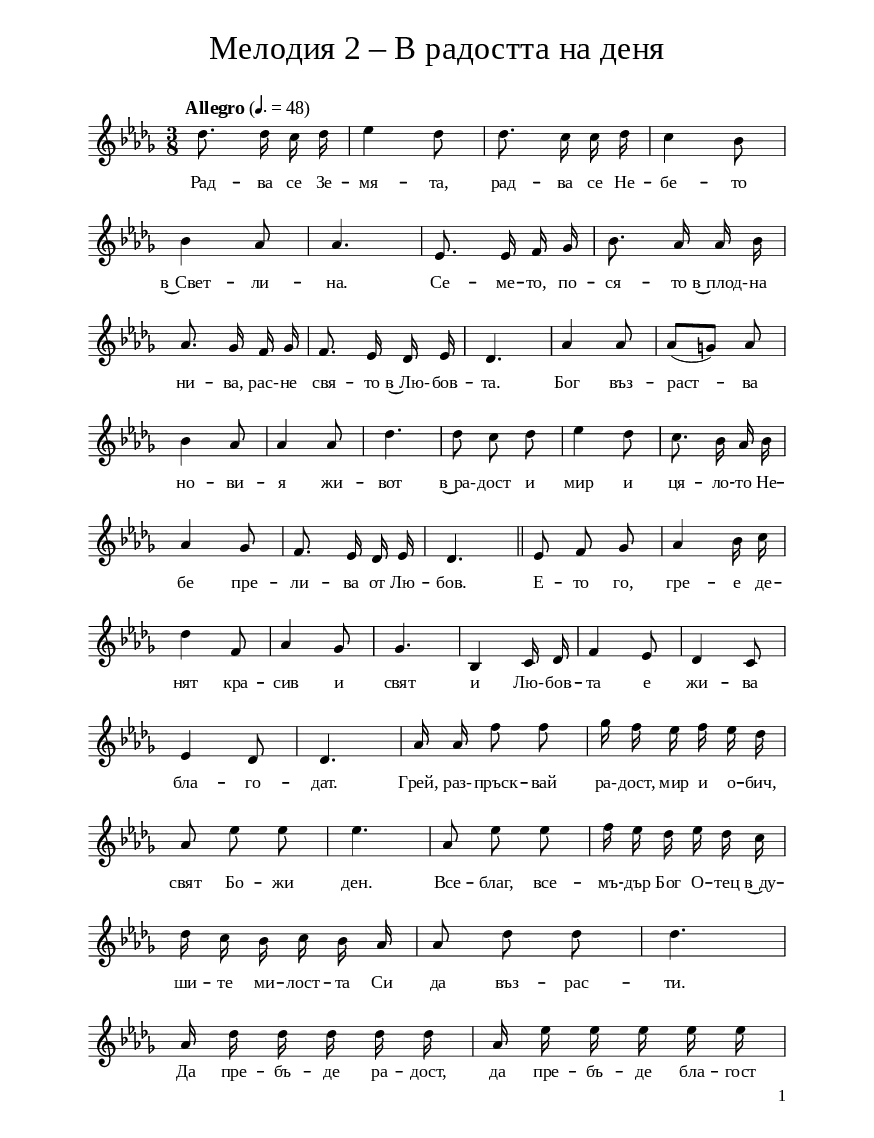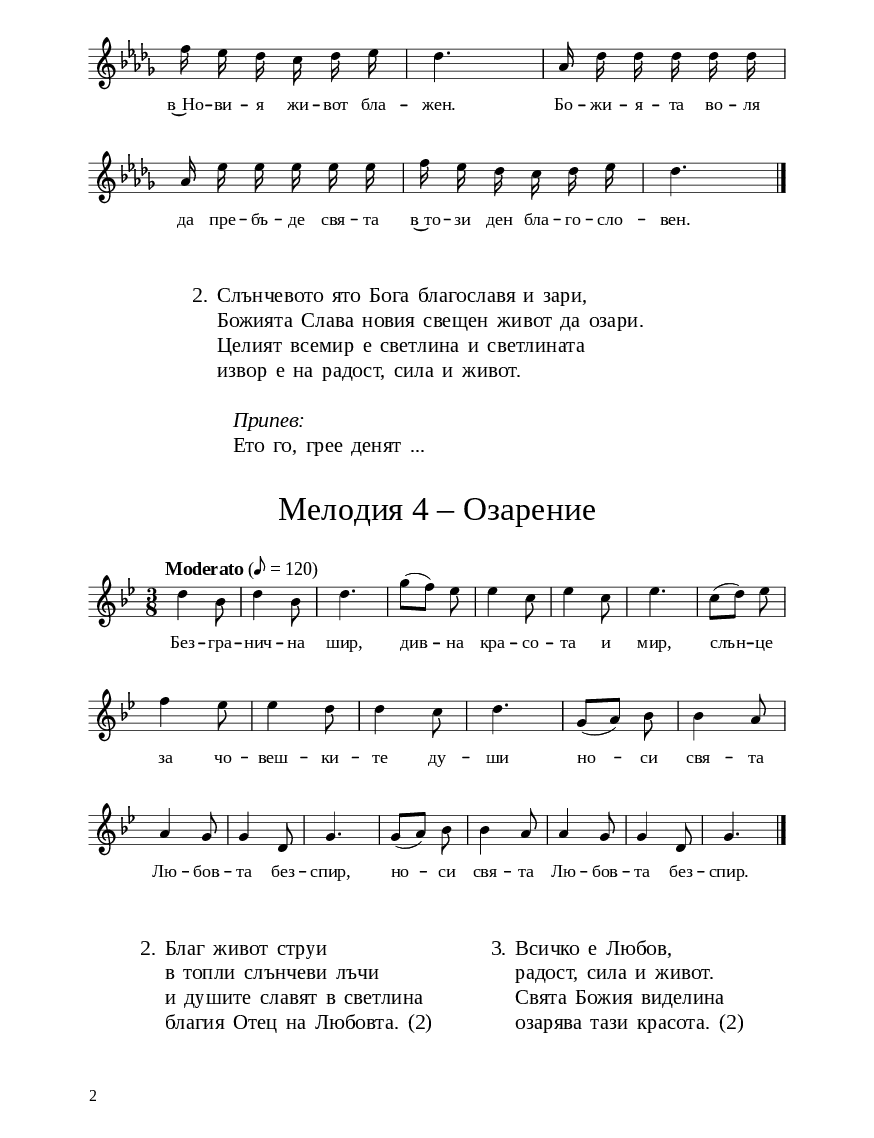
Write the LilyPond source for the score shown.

\version "2.24.3"

% include paper part and global functions
\include "include/globals.ily"

\bookpart {
  \label #'ref251_1
  \tocItem \markup "Мелодия 2 – В радостта на деня"
  \paper {
    print-all-headers = ##t
    print-page-number = ##t
    print-first-page-number = ##t

    % put page numbers on the bottom
    oddHeaderMarkup = \markup ""
    evenHeaderMarkup = \markup ""
    oddFooterMarkup = \markup
    \fill-line {
      ""
      \if \should-print-page-number \fromproperty #'page:page-number-string
    }
    evenFooterMarkup = \markup
    \fill-line {
      \if \should-print-page-number \fromproperty #'page:page-number-string
      ""
    }

    left-margin = 1.5\cm
    right-margin = 1.5\cm
    top-margin = 1.6\cm
    bottom-margin = 1.2\cm
    ragged-bottom = ##t % do not spread the staves to fill the whole vertical space

    % change distance between staves
    system-system-spacing =
    #'((basic-distance . 11)
       (minimum-distance . 6)
       (padding . 1)
       (stretchability . 12))
  }
  \score {
    \include "include/score-layout.ily"

    \new Voice \absolute {
      \clef treble
      \key des \major
      \time 3/8
      \tempoFunc "Allegro" 4. "48"
      \autoBeamOff
      des''8. des''16 c''16 des''16
      | % 2
      es''4 des''8 | % 3
      des''8. c''16 c''16 des''16
      | % 4
      c''4 bes'8 \break | % 5
      bes'4  as'8 | % 6
      as'4. | % 7
      es'8.  es'16  f'16  ges'16  | % 8
      bes'8.  as'16  as'16 bes'16 \break | % 9
      as'8.  ges'16  f'16  ges'16 |
      f'8.  es'16  des'16  es'16 | % 11
      des'4. | % 12
      as'4  as'8   | % 13
      as'8 [(  g'8 )]  as'8 \break| % 14
      bes'4  as'8  | % 15
      as'4  as'8 | % 16
      des''4.  | % 17
      des''8 c''8 des''8 | % 18
      es''4 des''8 | % 19
      c''8. bes'16  as'16 bes'16 \break |

      as'4  ges'8  | % 21
      f'8.  es'16  des'16  es'16 | % 22
      des'4. \bar "||"
      es'8  f'8  ges'8 | % 24
      as'4 bes'16 c''16 \break | % 25
      des''4  f'8 | % 26
      as'4  ges'8 | % 27
      ges'4. | % 28
      bes4  c'16  des'16   | % 29
      f'4  es'8  |
      des'4  c'8  \break | % 31
      es'4  des'8 | % 32
      des'4. | % 33
      as'16  as'16 f''8 f''8 | % 34
      ges''16 f''16 es''16 f''16
      es''16 des''16 \break  | % 35
      as'8 es''8 es''8 | % 36
      es''4.  | % 37
      as'8 es''8 es''8   | % 38
      f''16 es''16 des''16 es''16
      des''16 c''16 \break| % 39
      des''16 c''16 bes'16 c''16
      bes'16  as'16 |
      as'8 des''8 des''8 | % 41
      des''4. \break | % 42
      as'16 des''16 des''16 des''16
      des''16 des''16  | % 43
      as'16 es''16 es''16 es''16
      es''16 es''16 \break | % 44
      f''16 es''16 des''16 c''16
      des''16 es''16 | % 45
      des''4. | % 46
      as'16 des''16 des''16 des''16
      des''16 des''16 \break | % 47
      as'16 es''16 es''16 es''16
      es''16 es''16 | % 48
      f''16 es''16 des''16 c''16
      des''16 es''16 | % 49
      des''4. \bar "|."
    }

    \addlyrics {
      Рад -- ва се Зе -- мя -- та, рад --
      ва се Не -- бе -- то в~Свет -- ли
      -- на. Се -- ме -- то, по -- ся -- то
      "в~плод-" -- на ни -- ва, "рас-" -- не
      свя -- то "в~Лю-" -- бов -- та. Бог
      въз -- раст -- ва но -- ви -- я
      жи -- вот "в~ра-" -- дост и мир и
      ця -- ло -- то Не -- бе пре -- ли --
      ва от Лю -- бов. Е -- то го, гре --
      е де -- нят кра -- сив и свят и
      "Лю-" -- бов -- та е жи -- ва бла --
      го -- дат. Грей, "раз-" -- "пръск" -- вай
      "ра-" -- дост, мир и о -- бич, свят
      Бо -- жи ден. Все -- благ, все --
      мъ -- дър Бог О -- тец в~ду -- ши
      -- те ми -- лост -- та Си да въз --
      рас -- ти. Да пре -- бъ -- де ра --
      дост, да пре -- бъ -- де бла --
      гост в~Но -- ви -- я жи -- вот бла
      -- жен. Бо -- жи -- я -- та во -- ля
      да пре -- бъ -- де свя -- та в~то
      -- зи ден бла -- го -- сло -- вен.}

      \header {
        title = \titleFunc "Мелодия 2 – В радостта на деня" " Melodija 2 – V radostta na denja"
      }

      \midi{}

    } % score

    \markup \fontsize #bgCoupletFontSize {
      \hspace #10
      \override #`(baseline-skip . ,bgCoupletBaselineSkip)
      \column {
        \line {  2. Слънчевото ято Бога благославя и зари,}

        \line {   "   " Божията Слава новия свещен живот да озари.}

        \line {   "   " Целият всемир е светлина и светлината}

        \line {   "   " извор е на радост, сила и живот.}
        \line {   "   " }
        \line \italic {   "      " Припев:}
        \line {   "      " Ето го, грее денят ...}


      }

    } % markup
    \markup \empty-two

    \label #'ref251_2
    \tocItem \markup "Мелодия 4 – Озарение"
    \score {
      \include "include/score-layout.ily"

      \new Voice \absolute {
        \clef treble
        \key g \minor
        \time 3/8
        \tempoFunc "Moderato" 8 "120"
        \autoBeamOff
        d''4 bes'8 | % 2
        d''4 bes'8 | % 3
        d''4. | % 4
        g''8 ( [ f''8 ) ] es''8 | % 5
        es''4 c''8 | % 6
        es''4 c''8 | % 7
        es''4. | % 8
        c''8 ( [ d''8 ) ] es''8 \break | % 9
        f''4 es''8 |
        es''4 d''8 | % 11
        d''4 c''8 | % 12
        d''4. | % 13
        g'8 ( [  a'8 ) ] bes'8 | % 14
        bes'4  a'8 \break | % 15
        a'4  g'8 | % 16
        g'4  d'8 | % 17
        g'4. | % 18
        g'8 ( [  a'8 ) ] bes'8 | % 19
        bes'4  a'8 |
        a'4  g'8 | % 21
        g'4  d'8 | % 22
        g'4. \bar "|."
      }

      \addlyrics {
        Без -- гра -- нич -- на шир, див
        -- на кра -- со -- та и мир,
        слън -- це за чо -- веш -- ки --
        те ду -- ши но -- си свя -- та
        Лю -- бов -- та без -- спир, но --
        си свя -- та Лю -- бов -- та без --
        спир.}

        \header {
          title = \titleFunc "Мелодия 4 – Озарение" "Melodija – Ozarenie"
        }

        \midi{}

      } % score





      \markup \fontsize #bgCoupletFontSize {
        \hspace #5
        \override #`(baseline-skip . ,bgCoupletBaselineSkip)
        \column {
          \line {   2.  Благ живот струи }
          \line {   "   " в топли слънчеви лъчи }
          \line {   "   " и душите славят в светлина }
          \line {   "   " благия Отец на Любовта. (2) }

        }

        \hspace #5
        \override #`(baseline-skip . ,bgCoupletBaselineSkip)
        \column {

          \line {   3. Всичко е Любов, }
          \line {   "   " радост, сила и живот. }
          \line {   "   " Свята Божия виделина }
          \line {   "   " озарява тази красота. (2)}

        }

      }

    } % bookpart

    % Più mosso
    %